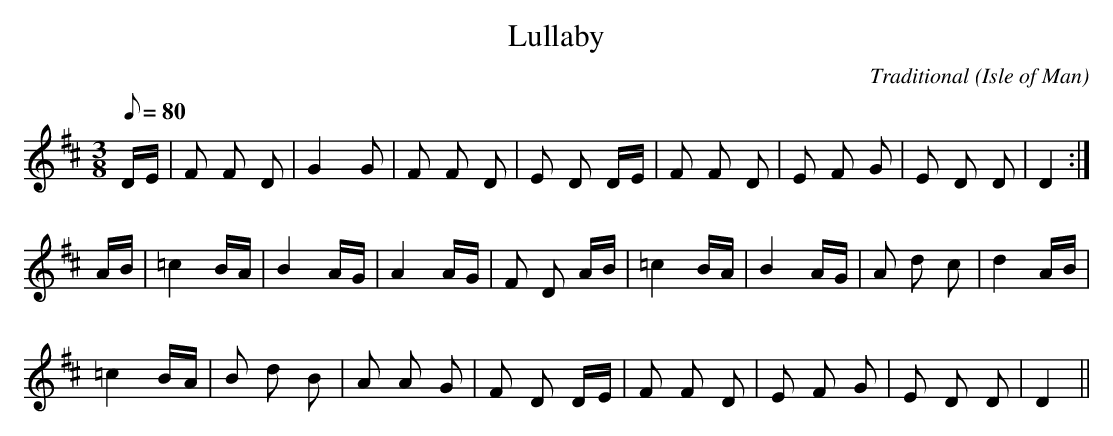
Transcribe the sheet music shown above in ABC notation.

X:1
T:Lullaby
C:Traditional
O:Isle of Man
M:3/8
L:1/8
Q:80
K:D
D/E/|F F D|G2 G|F F D|E D D/E/|F F D|E F G|E D D|D2:|
A/B/|=c2 B/A/|B2 A/G/|A2 A/G/|F D A/B/|=c2 B/A/|B2 A/G/|A d c|d2 A/B/|
=c2 B/A/|B d B|A A G|F D D/E/|F F D|E F G|E D D|D2||
